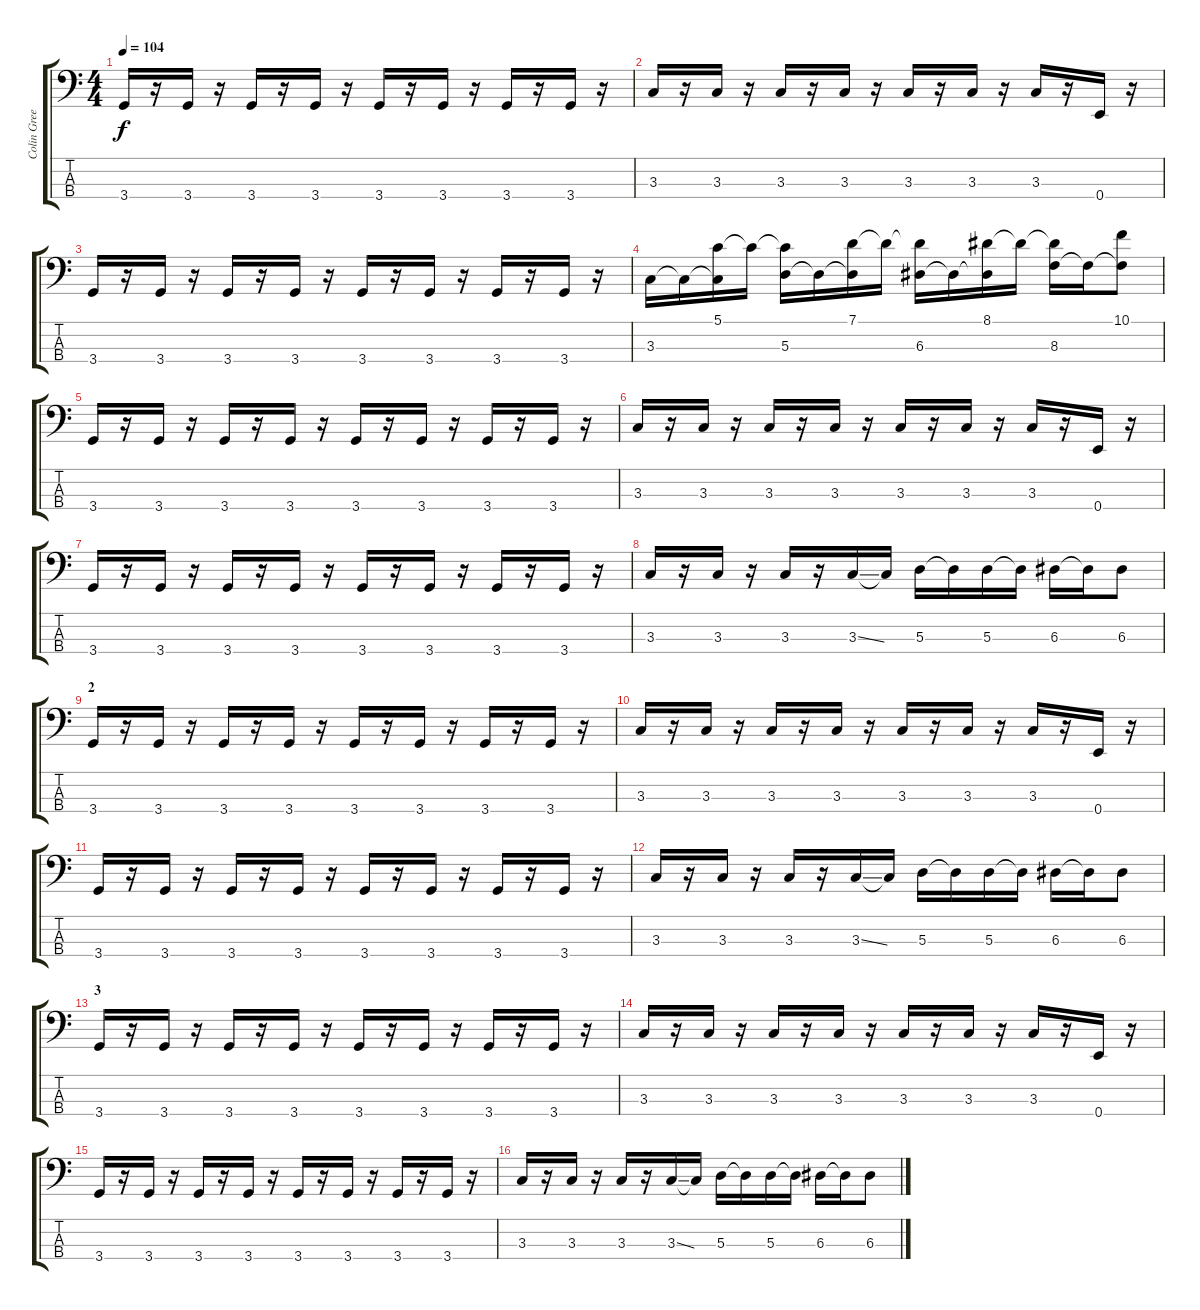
\track ("Colin Greenwood" "Colin Gree") {instrument electricbassfinger}
\staff {score tabs}
\tuning (G2 D2 A1 E1) {hide}
\ts (4 4)
\tempo 104
\clef f4
\ks c
3.4.16{dy f} r.16 3.4.16 r.16 3.4.16 r.16 3.4.16 r.16 3.4.16 r.16 3.4.16 r.16 3.4.16 r.16 3.4.16 r.16 |
3.3.16 r.16 3.3.16 r.16 3.3.16 r.16 3.3.16 r.16 3.3.16 r.16 3.3.16 r.16 3.3.16 r.16 0.4.16 r.16 |
3.4.16 r.16 3.4.16 r.16 3.4.16 r.16 3.4.16 r.16 3.4.16 r.16 3.4.16 r.16 3.4.16 r.16 3.4.16 r.16 |
3.3.16 3.3{t}.16 (5.1 3.3{t}).16 5.1{t}.16 (5.1{t} 5.3).16 5.3{t}.16 (7.1 5.3{t}).16 7.1{t}.16 (7.1{t} 6.3).16 6.3{t}.16 (8.1 6.3{t}).16 8.1{t}.16 (8.1{t} 8.3).16 8.3{t}.16 (10.1 8.3{t}).8 |
3.4.16 r.16 3.4.16 r.16 3.4.16 r.16 3.4.16 r.16 3.4.16 r.16 3.4.16 r.16 3.4.16 r.16 3.4.16 r.16 |
3.3.16 r.16 3.3.16 r.16 3.3.16 r.16 3.3.16 r.16 3.3.16 r.16 3.3.16 r.16 3.3.16 r.16 0.4.16 r.16 |
3.4.16 r.16 3.4.16 r.16 3.4.16 r.16 3.4.16 r.16 3.4.16 r.16 3.4.16 r.16 3.4.16 r.16 3.4.16 r.16 |
3.3.16 r.16 3.3.16 r.16 3.3.16 r.16 3.3{ss}.16 3.3{t}.16 5.3.16 5.3{t}.16 5.3.16 5.3{t}.16 6.3.16 6.3{t}.16 6.3.8 |
\section ("" "2")
3.4.16 r.16 3.4.16 r.16 3.4.16 r.16 3.4.16 r.16 3.4.16 r.16 3.4.16 r.16 3.4.16 r.16 3.4.16 r.16 |
3.3.16 r.16 3.3.16 r.16 3.3.16 r.16 3.3.16 r.16 3.3.16 r.16 3.3.16 r.16 3.3.16 r.16 0.4.16 r.16 |
3.4.16 r.16 3.4.16 r.16 3.4.16 r.16 3.4.16 r.16 3.4.16 r.16 3.4.16 r.16 3.4.16 r.16 3.4.16 r.16 |
3.3.16 r.16 3.3.16 r.16 3.3.16 r.16 3.3{ss}.16 3.3{t}.16 5.3.16 5.3{t}.16 5.3.16 5.3{t}.16 6.3.16 6.3{t}.16 6.3.8 |
\section ("" "3")
3.4.16 r.16 3.4.16 r.16 3.4.16 r.16 3.4.16 r.16 3.4.16 r.16 3.4.16 r.16 3.4.16 r.16 3.4.16 r.16 |
3.3.16 r.16 3.3.16 r.16 3.3.16 r.16 3.3.16 r.16 3.3.16 r.16 3.3.16 r.16 3.3.16 r.16 0.4.16 r.16 |
3.4.16 r.16 3.4.16 r.16 3.4.16 r.16 3.4.16 r.16 3.4.16 r.16 3.4.16 r.16 3.4.16 r.16 3.4.16 r.16 |
3.3.16 r.16 3.3.16 r.16 3.3.16 r.16 3.3{ss}.16 3.3{t}.16 5.3.16 5.3{t}.16 5.3.16 5.3{t}.16 6.3.16 6.3{t}.16 6.3.8
